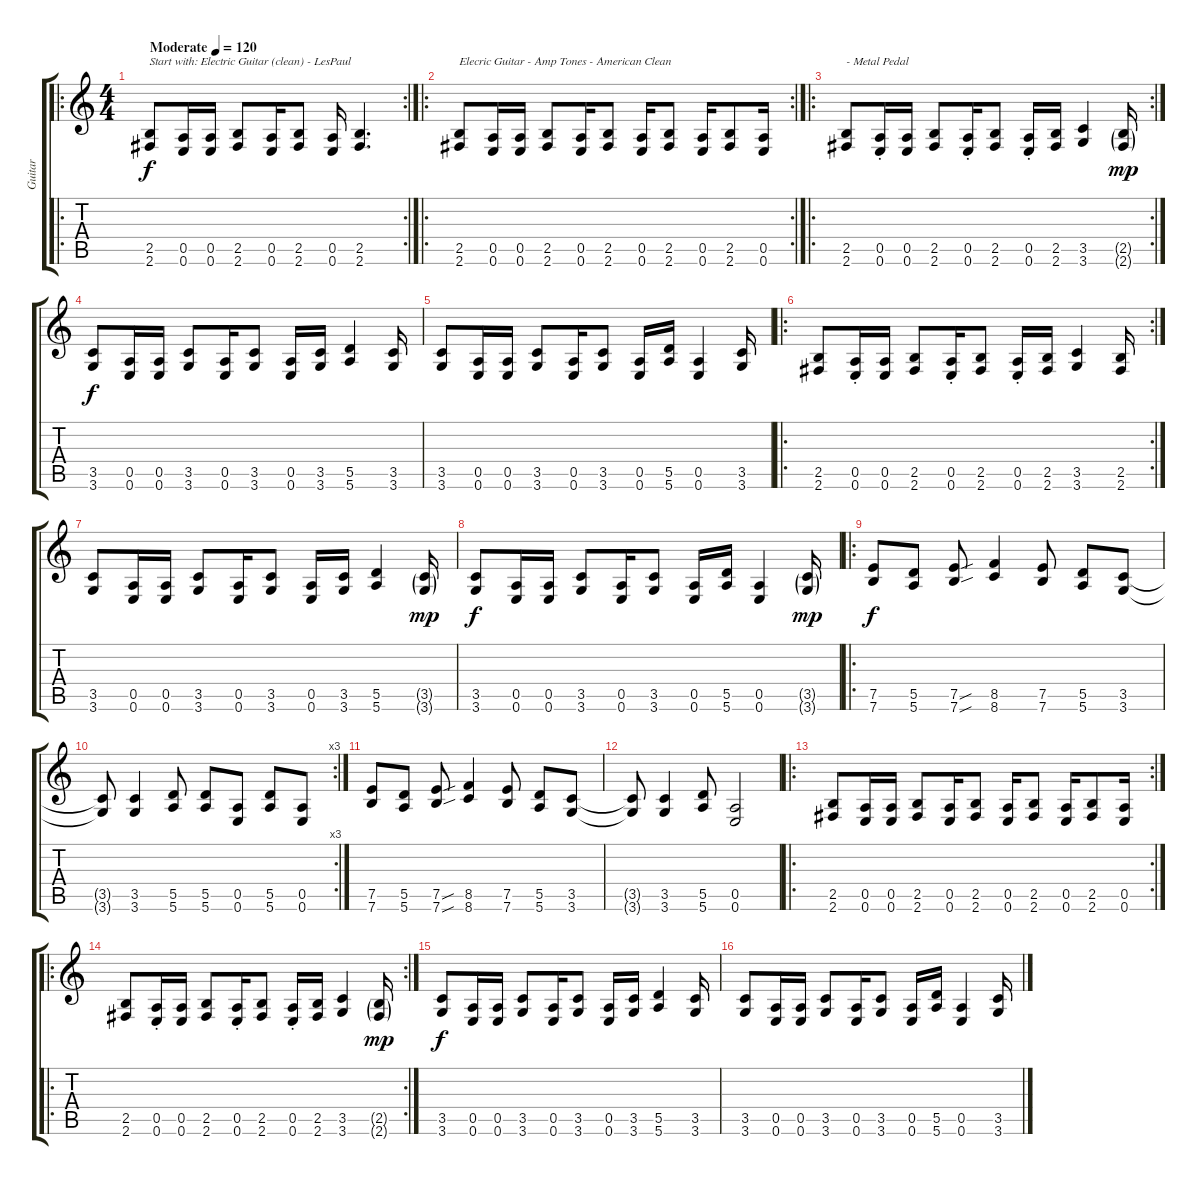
\track ("Guitar" "Guitar") {instrument electricguitarclean}
\staff {score tabs}
\tuning (E4 B3 G3 D3 A2 E2) {hide}
\ro
\rc 2
\ts (4 4)
\tempo (120 "Moderate")
\clef g2
\ks c
(2.5 2.6).8{txt "Start with: Electric Guitar (clean) - LesPaul" dy f instrument electricguitarclean} (0.5 0.6).16 (0.5 0.6).16 (2.5 2.6).8 (0.5 0.6).16 (2.5 2.6).8 (0.5 0.6).16 (2.5 2.6).4{d} |
\ro
\rc 2
(2.5 2.6).8{txt "Elecric Guitar - Amp Tones - American Clean"} (0.5 0.6).16 (0.5 0.6).16 (2.5 2.6).8 (0.5 0.6).16 (2.5 2.6).8 (0.5 0.6).16 (2.5 2.6).8 (0.5 0.6).16 (2.5 2.6).8 (0.5 0.6).16 |
\ro
\rc 2
(2.5 2.6).8{txt "- Metal Pedal"} (0.5{st} 0.6{st}).16 (0.5 0.6).16 (2.5 2.6).8 (0.5{st} 0.6{st}).16 (2.5 2.6).8 (0.5{st} 0.6{st}).16 (2.5 2.6).16 (3.5 3.6).4 (2.5{g} 2.6{g}).16{dy mp} |
(3.5 3.6).8{dy f} (0.5 0.6).16 (0.5 0.6).16 (3.5 3.6).8 (0.5 0.6).16 (3.5 3.6).8 (0.5 0.6).16 (3.5 3.6).16 (5.5 5.6).4 (3.5 3.6).16 |
(3.5 3.6).8 (0.5 0.6).16 (0.5 0.6).16 (3.5 3.6).8 (0.5 0.6).16 (3.5 3.6).8 (0.5 0.6).16 (5.5 5.6).16 (0.5 0.6).4 (3.5 3.6).16 |
\ro
\rc 2
(2.5 2.6).8 (0.5{st} 0.6{st}).16 (0.5 0.6).16 (2.5 2.6).8 (0.5{st} 0.6{st}).16 (2.5 2.6).8 (0.5{st} 0.6{st}).16 (2.5 2.6).16 (3.5 3.6).4 (2.5 2.6).16 |
(3.5 3.6).8 (0.5 0.6).16 (0.5 0.6).16 (3.5 3.6).8 (0.5 0.6).16 (3.5 3.6).8 (0.5 0.6).16 (3.5 3.6).16 (5.5 5.6).4 (3.5{g} 3.6{g}).16{dy mp} |
(3.5 3.6).8{dy f} (0.5 0.6).16 (0.5 0.6).16 (3.5 3.6).8 (0.5 0.6).16 (3.5 3.6).8 (0.5 0.6).16 (5.5 5.6).16 (0.5 0.6).4 (3.5{g} 3.6{g}).16{dy mp} |
\ro
(7.5 7.6).8{dy f} (5.5 5.6).8 (7.5{sou} 7.6{sou}).8 (8.5 8.6).4 (7.5 7.6).8 (5.5 5.6).8 (3.5 3.6).8 |
\rc 3
(3.5{t} 3.6{t}).8 (3.5 3.6).4 (5.5 5.6).8 (5.5 5.6).8 (0.5 0.6).8 (5.5 5.6).8 (0.5 0.6).8 |
(7.5 7.6).8 (5.5 5.6).8 (7.5{sou} 7.6{sou}).8 (8.5 8.6).4 (7.5 7.6).8 (5.5 5.6).8 (3.5 3.6).8 |
(3.5{t} 3.6{t}).8 (3.5 3.6).4 (5.5 5.6).8 (0.5 0.6).2 |
\ro
\rc 2
(2.5 2.6).8 (0.5 0.6).16 (0.5 0.6).16 (2.5 2.6).8 (0.5 0.6).16 (2.5 2.6).8 (0.5 0.6).16 (2.5 2.6).8 (0.5 0.6).16 (2.5 2.6).8 (0.5 0.6).16 |
\ro
\rc 2
(2.5 2.6).8 (0.5{st} 0.6{st}).16 (0.5 0.6).16 (2.5 2.6).8 (0.5{st} 0.6{st}).16 (2.5 2.6).8 (0.5{st} 0.6{st}).16 (2.5 2.6).16 (3.5 3.6).4 (2.5{g} 2.6{g}).16{dy mp} |
(3.5 3.6).8{dy f} (0.5 0.6).16 (0.5 0.6).16 (3.5 3.6).8 (0.5 0.6).16 (3.5 3.6).8 (0.5 0.6).16 (3.5 3.6).16 (5.5 5.6).4 (3.5 3.6).16 |
(3.5 3.6).8 (0.5 0.6).16 (0.5 0.6).16 (3.5 3.6).8 (0.5 0.6).16 (3.5 3.6).8 (0.5 0.6).16 (5.5 5.6).16 (0.5 0.6).4 (3.5 3.6).16
